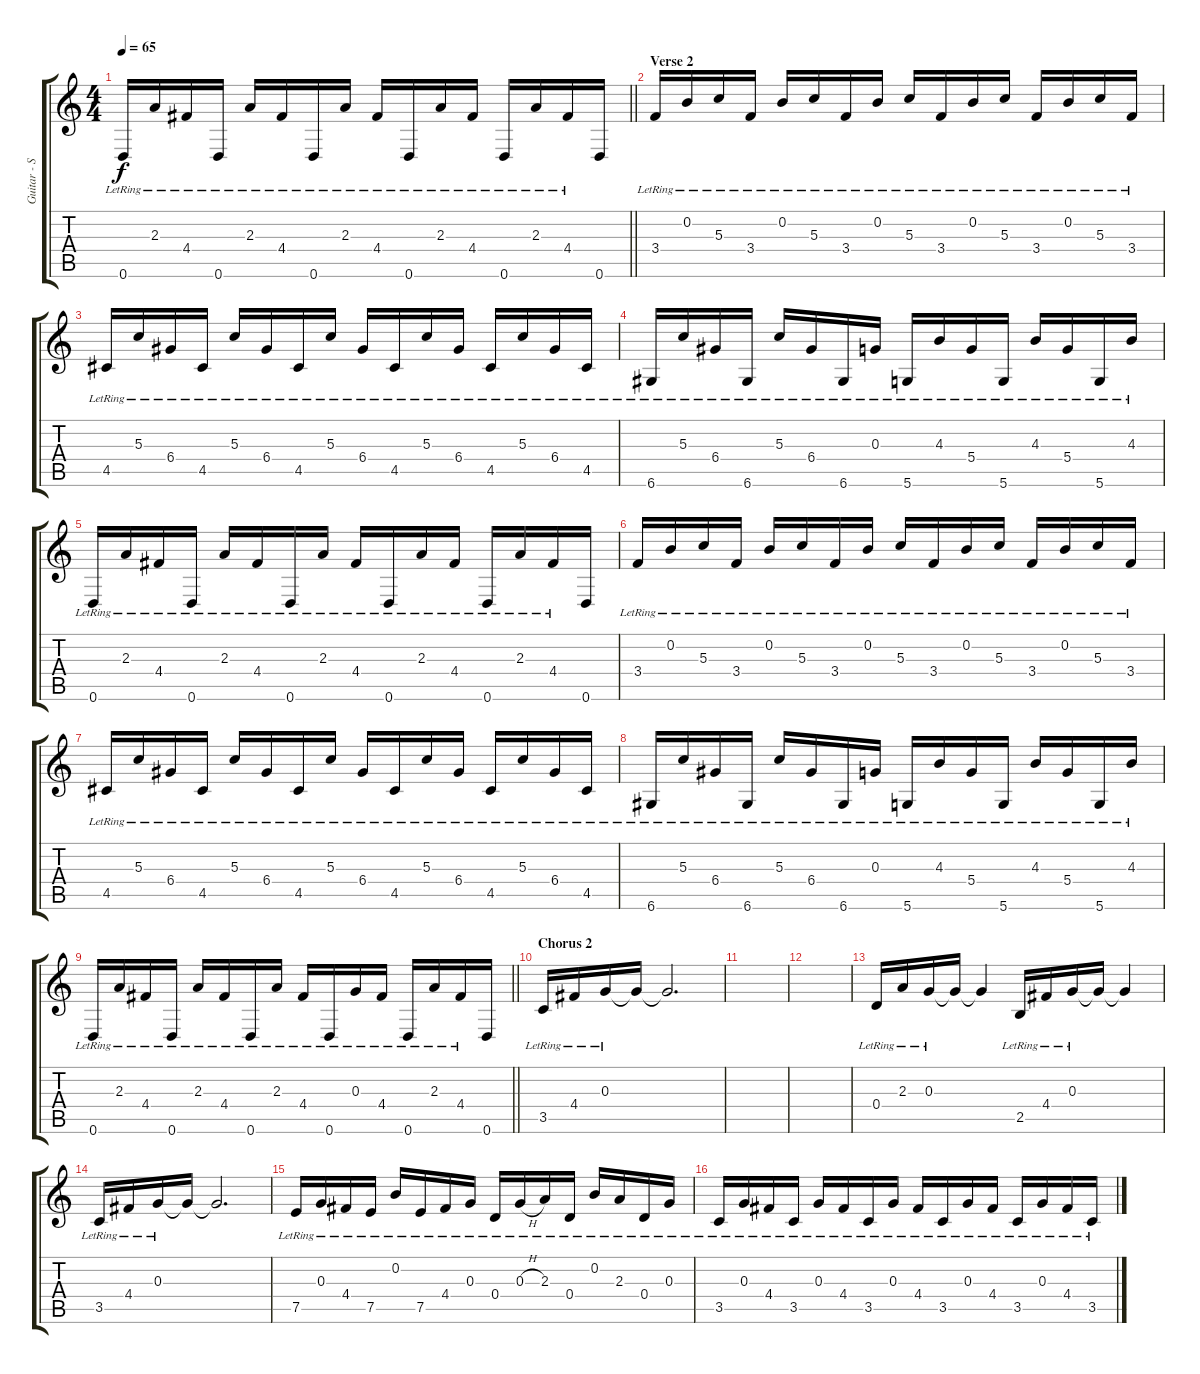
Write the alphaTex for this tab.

\track ("Guitar - Simon Neil" "Guitar - S") {instrument electricguitarclean}
\staff {score tabs}
\tuning (E4 B3 G3 D3 A2 D2) {hide}
\ts (4 4)
\tempo 65
\clef g2
\barLineRight lightlight
\ks c
0.6{lr}.16{dy f} 2.3{lr}.16 4.4{lr}.16 0.6{lr}.16 2.3{lr}.16 4.4{lr}.16 0.6{lr}.16 2.3{lr}.16 4.4{lr}.16 0.6{lr}.16 2.3{lr}.16 4.4{lr}.16 0.6{lr}.16 2.3{lr}.16 4.4{lr}.16 0.6.16 |
\section ("" "Verse 2")
3.4{lr}.16 0.2{lr}.16 5.3{lr}.16 3.4{lr}.16 0.2{lr}.16 5.3{lr}.16 3.4{lr}.16 0.2{lr}.16 5.3{lr}.16 3.4{lr}.16 0.2{lr}.16 5.3{lr}.16 3.4{lr}.16 0.2{lr}.16 5.3{lr}.16 3.4{lr}.16 |
4.5{lr}.16 5.3{lr}.16 6.4{lr}.16 4.5{lr}.16 5.3{lr}.16 6.4{lr}.16 4.5{lr}.16 5.3{lr}.16 6.4{lr}.16 4.5{lr}.16 5.3{lr}.16 6.4{lr}.16 4.5{lr}.16 5.3{lr}.16 6.4{lr}.16 4.5{lr}.16 |
6.6{lr}.16 5.3{lr}.16 6.4{lr}.16 6.6{lr}.16 5.3{lr}.16 6.4{lr}.16 6.6{lr}.16 0.3{lr}.16 5.6{lr}.16 4.3{lr}.16 5.4{lr}.16 5.6{lr}.16 4.3{lr}.16 5.4{lr}.16 5.6{lr}.16 4.3{lr}.16 |
0.6{lr}.16 2.3{lr}.16 4.4{lr}.16 0.6{lr}.16 2.3{lr}.16 4.4{lr}.16 0.6{lr}.16 2.3{lr}.16 4.4{lr}.16 0.6{lr}.16 2.3{lr}.16 4.4{lr}.16 0.6{lr}.16 2.3{lr}.16 4.4{lr}.16 0.6.16 |
3.4{lr}.16 0.2{lr}.16 5.3{lr}.16 3.4{lr}.16 0.2{lr}.16 5.3{lr}.16 3.4{lr}.16 0.2{lr}.16 5.3{lr}.16 3.4{lr}.16 0.2{lr}.16 5.3{lr}.16 3.4{lr}.16 0.2{lr}.16 5.3{lr}.16 3.4{lr}.16 |
4.5{lr}.16 5.3{lr}.16 6.4{lr}.16 4.5{lr}.16 5.3{lr}.16 6.4{lr}.16 4.5{lr}.16 5.3{lr}.16 6.4{lr}.16 4.5{lr}.16 5.3{lr}.16 6.4{lr}.16 4.5{lr}.16 5.3{lr}.16 6.4{lr}.16 4.5{lr}.16 |
6.6{lr}.16 5.3{lr}.16 6.4{lr}.16 6.6{lr}.16 5.3{lr}.16 6.4{lr}.16 6.6{lr}.16 0.3{lr}.16 5.6{lr}.16 4.3{lr}.16 5.4{lr}.16 5.6{lr}.16 4.3{lr}.16 5.4{lr}.16 5.6{lr}.16 4.3{lr}.16 |
\barLineRight lightlight
0.6{lr}.16 2.3{lr}.16 4.4{lr}.16 0.6{lr}.16 2.3{lr}.16 4.4{lr}.16 0.6{lr}.16 2.3{lr}.16 4.4{lr}.16 0.6{lr}.16 0.3{lr}.16 4.4{lr}.16 0.6{lr}.16 2.3{lr}.16 4.4{lr}.16 0.6.16 |
\section ("" "Chorus 2")
3.5{lr}.16 4.4{lr}.16 0.3{lr}.16 0.3{t}.16 0.3{t}.2{d} |
|
|
0.4{lr}.16 2.3{lr}.16 0.3{lr}.16 0.3{t}.16 0.3{t}.4 2.5{lr}.16 4.4{lr}.16 0.3{lr}.16 0.3{t}.16 0.3{t}.4 |
3.5{lr}.16 4.4{lr}.16 0.3{lr}.16 0.3{t}.16 0.3{t}.2{d} |
7.5{lr}.16 0.3{lr}.16 4.4{lr}.16 7.5{lr}.16 0.2{lr}.16 7.5{lr}.16 4.4{lr}.16 0.3{lr}.16 0.4{lr}.16 0.3{h lr}.16 2.3{lr}.16 0.4{lr}.16 0.2{lr}.16 2.3{lr}.16 0.4{lr}.16 0.3{lr}.16 |
3.5{lr}.16 0.3{lr}.16 4.4{lr}.16 3.5{lr}.16 0.3{lr}.16 4.4{lr}.16 3.5{lr}.16 0.3{lr}.16 4.4{lr}.16 3.5{lr}.16 0.3{lr}.16 4.4{lr}.16 3.5{lr}.16 0.3{lr}.16 4.4{lr}.16 3.5{lr}.16
